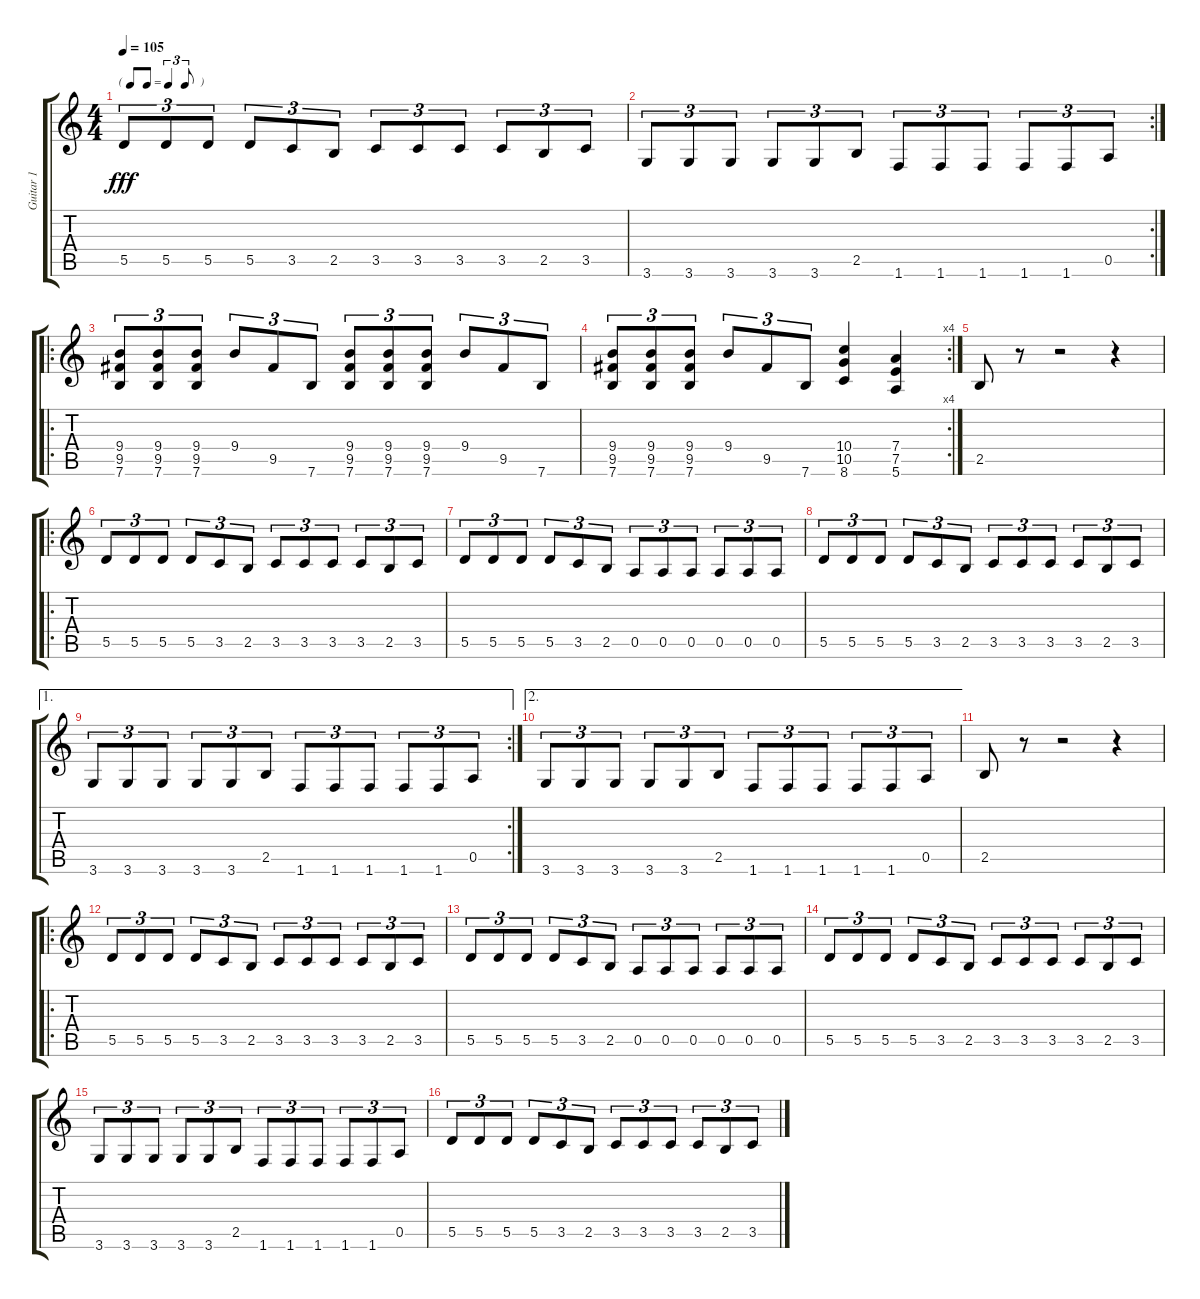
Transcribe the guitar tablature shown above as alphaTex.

\track ("Guitar 1" "Guitar 1") {instrument distortionguitar}
\staff {score tabs}
\tuning (E4 B3 G3 D3 A2 E2) {hide}
\ts (4 4)
\tf triplet8th
\tempo 105
\clef g2
\ks c
5.5.8{tu (3 2) dy fff} 5.5.8{tu (3 2)} 5.5.8{tu (3 2)} 5.5.8{tu (3 2)} 3.5.8{tu (3 2)} 2.5.8{tu (3 2)} 3.5.8{tu (3 2)} 3.5.8{tu (3 2)} 3.5.8{tu (3 2)} 3.5.8{tu (3 2)} 2.5.8{tu (3 2)} 3.5.8{tu (3 2)} |
\rc 2
3.6.8{tu (3 2)} 3.6.8{tu (3 2)} 3.6.8{tu (3 2)} 3.6.8{tu (3 2)} 3.6.8{tu (3 2)} 2.5.8{tu (3 2)} 1.6.8{tu (3 2)} 1.6.8{tu (3 2)} 1.6.8{tu (3 2)} 1.6.8{tu (3 2)} 1.6.8{tu (3 2)} 0.5.8{tu (3 2)} |
\ro
(9.4 9.5 7.6).8{tu (3 2)} (9.4 9.5 7.6).8{tu (3 2)} (9.4 9.5 7.6).8{tu (3 2)} 9.4.8{tu (3 2)} 9.5.8{tu (3 2)} 7.6.8{tu (3 2)} (9.4 9.5 7.6).8{tu (3 2)} (9.4 9.5 7.6).8{tu (3 2)} (9.4 9.5 7.6).8{tu (3 2)} 9.4.8{tu (3 2)} 9.5.8{tu (3 2)} 7.6.8{tu (3 2)} |
\rc 4
(9.4 9.5 7.6).8{tu (3 2)} (9.4 9.5 7.6).8{tu (3 2)} (9.4 9.5 7.6).8{tu (3 2)} 9.4.8{tu (3 2)} 9.5.8{tu (3 2)} 7.6.8{tu (3 2)} (10.4 10.5 8.6).4 (7.4 7.5 5.6).4 |
2.5.8 r.8 r.2 r.4 |
\ro
5.5.8{tu (3 2)} 5.5.8{tu (3 2)} 5.5.8{tu (3 2)} 5.5.8{tu (3 2)} 3.5.8{tu (3 2)} 2.5.8{tu (3 2)} 3.5.8{tu (3 2)} 3.5.8{tu (3 2)} 3.5.8{tu (3 2)} 3.5.8{tu (3 2)} 2.5.8{tu (3 2)} 3.5.8{tu (3 2)} |
5.5.8{tu (3 2)} 5.5.8{tu (3 2)} 5.5.8{tu (3 2)} 5.5.8{tu (3 2)} 3.5.8{tu (3 2)} 2.5.8{tu (3 2)} 0.5.8{tu (3 2)} 0.5.8{tu (3 2)} 0.5.8{tu (3 2)} 0.5.8{tu (3 2)} 0.5.8{tu (3 2)} 0.5.8{tu (3 2)} |
5.5.8{tu (3 2)} 5.5.8{tu (3 2)} 5.5.8{tu (3 2)} 5.5.8{tu (3 2)} 3.5.8{tu (3 2)} 2.5.8{tu (3 2)} 3.5.8{tu (3 2)} 3.5.8{tu (3 2)} 3.5.8{tu (3 2)} 3.5.8{tu (3 2)} 2.5.8{tu (3 2)} 3.5.8{tu (3 2)} |
\ae 1
\rc 2
3.6.8{tu (3 2)} 3.6.8{tu (3 2)} 3.6.8{tu (3 2)} 3.6.8{tu (3 2)} 3.6.8{tu (3 2)} 2.5.8{tu (3 2)} 1.6.8{tu (3 2)} 1.6.8{tu (3 2)} 1.6.8{tu (3 2)} 1.6.8{tu (3 2)} 1.6.8{tu (3 2)} 0.5.8{tu (3 2)} |
\ae 2
3.6.8{tu (3 2)} 3.6.8{tu (3 2)} 3.6.8{tu (3 2)} 3.6.8{tu (3 2)} 3.6.8{tu (3 2)} 2.5.8{tu (3 2)} 1.6.8{tu (3 2)} 1.6.8{tu (3 2)} 1.6.8{tu (3 2)} 1.6.8{tu (3 2)} 1.6.8{tu (3 2)} 0.5.8{tu (3 2)} |
2.5.8 r.8 r.2 r.4 |
\ro
5.5.8{tu (3 2)} 5.5.8{tu (3 2)} 5.5.8{tu (3 2)} 5.5.8{tu (3 2)} 3.5.8{tu (3 2)} 2.5.8{tu (3 2)} 3.5.8{tu (3 2)} 3.5.8{tu (3 2)} 3.5.8{tu (3 2)} 3.5.8{tu (3 2)} 2.5.8{tu (3 2)} 3.5.8{tu (3 2)} |
5.5.8{tu (3 2)} 5.5.8{tu (3 2)} 5.5.8{tu (3 2)} 5.5.8{tu (3 2)} 3.5.8{tu (3 2)} 2.5.8{tu (3 2)} 0.5.8{tu (3 2)} 0.5.8{tu (3 2)} 0.5.8{tu (3 2)} 0.5.8{tu (3 2)} 0.5.8{tu (3 2)} 0.5.8{tu (3 2)} |
5.5.8{tu (3 2)} 5.5.8{tu (3 2)} 5.5.8{tu (3 2)} 5.5.8{tu (3 2)} 3.5.8{tu (3 2)} 2.5.8{tu (3 2)} 3.5.8{tu (3 2)} 3.5.8{tu (3 2)} 3.5.8{tu (3 2)} 3.5.8{tu (3 2)} 2.5.8{tu (3 2)} 3.5.8{tu (3 2)} |
3.6.8{tu (3 2)} 3.6.8{tu (3 2)} 3.6.8{tu (3 2)} 3.6.8{tu (3 2)} 3.6.8{tu (3 2)} 2.5.8{tu (3 2)} 1.6.8{tu (3 2)} 1.6.8{tu (3 2)} 1.6.8{tu (3 2)} 1.6.8{tu (3 2)} 1.6.8{tu (3 2)} 0.5.8{tu (3 2)} |
5.5.8{tu (3 2)} 5.5.8{tu (3 2)} 5.5.8{tu (3 2)} 5.5.8{tu (3 2)} 3.5.8{tu (3 2)} 2.5.8{tu (3 2)} 3.5.8{tu (3 2)} 3.5.8{tu (3 2)} 3.5.8{tu (3 2)} 3.5.8{tu (3 2)} 2.5.8{tu (3 2)} 3.5.8{tu (3 2)}
